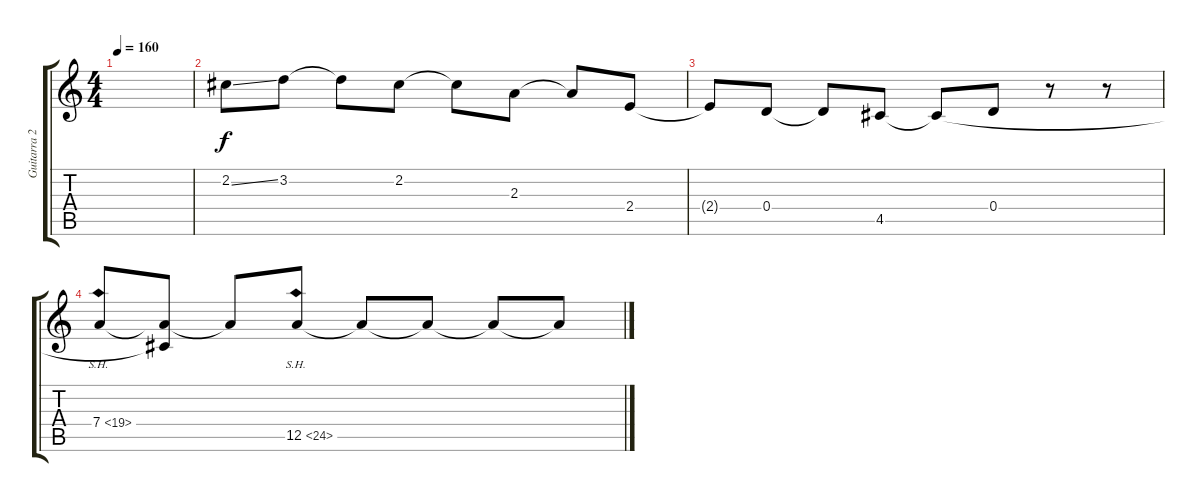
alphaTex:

\track ("Guitarra 2" "Guitarra 2") {instrument electricguitarjazz}
\staff {score tabs}
\tuning (E4 B3 G3 D3 A2 E2) {hide}
\ts (4 4)
\tempo 160
\clef g2
\ks c
|
2.2{ss}.8 3.2.8 3.2{t}.8 2.2.8 2.2{t}.8 2.3.8 2.3{t}.8 2.4.8 |
2.4{t}.8 0.4.8 0.4{t}.8 4.5.8 4.5{t}.8 0.4.8 r.8 r.8 |
7.4{sh 12}.8 (7.4{t} 4.5{t}).8 7.4{t}.8 12.5{sh 12}.8 12.5{t}.8 12.5{t}.8 12.5{t}.8 12.5{t}.8
